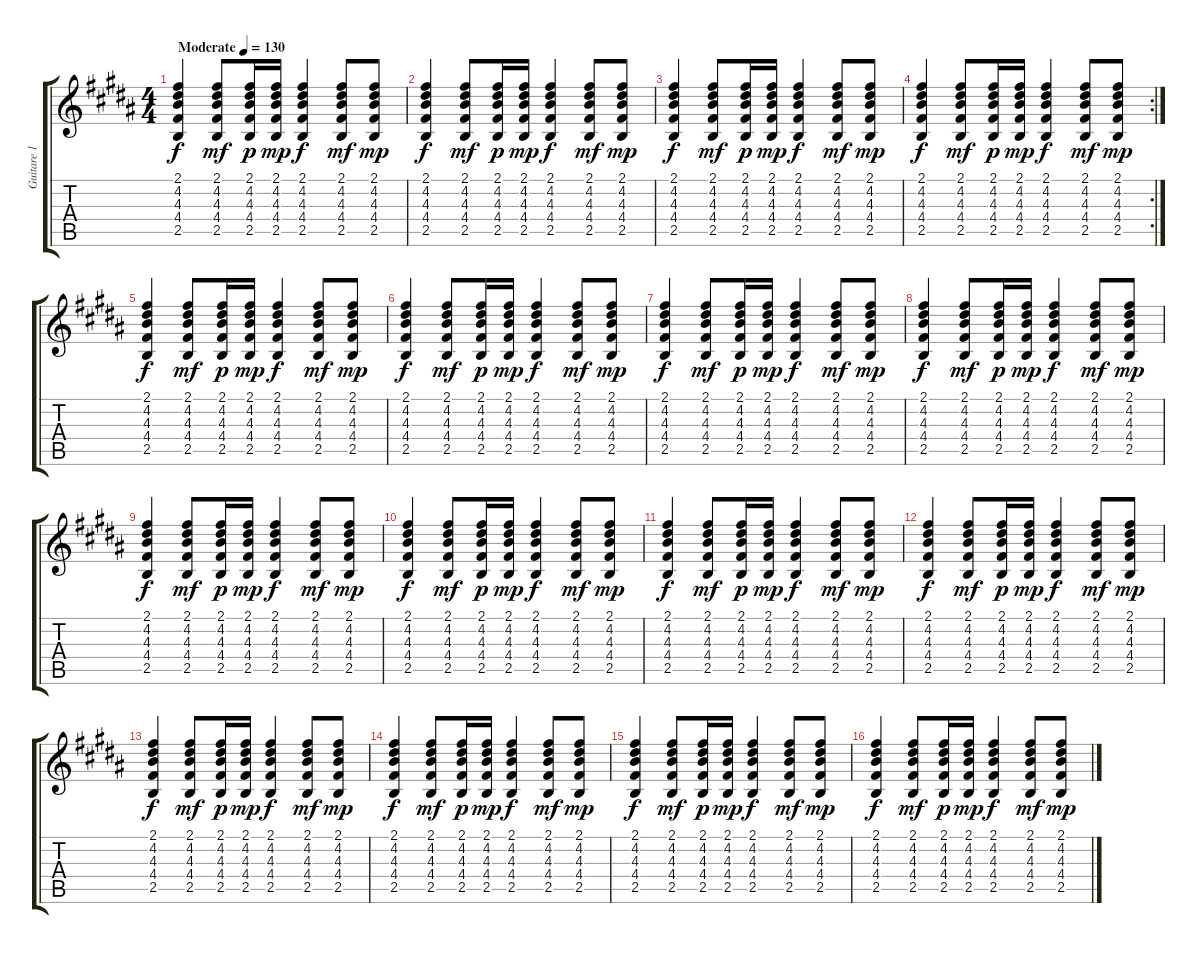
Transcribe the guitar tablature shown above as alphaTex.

\track ("Guitare 1" "Guitare 1") {instrument acousticguitarsteel}
\staff {score tabs}
\tuning (E4 B3 G3 D3 A2 E2) {hide}
\ts (4 4)
\tempo (130 "Moderate")
\clef g2
\ks b
(2.1 4.2 4.3 4.4 2.5).4{dy f instrument acousticguitarsteel} (2.1 4.2 4.3 4.4 2.5).8{dy mf} (2.1 4.2 4.3 4.4 2.5).16{dy p} (2.1 4.2 4.3 4.4 2.5).16{dy mp} (2.1 4.2 4.3 4.4 2.5).4{dy f} (2.1 4.2 4.3 4.4 2.5).8{dy mf} (2.1 4.2 4.3 4.4 2.5).8{dy mp} |
(2.1 4.2 4.3 4.4 2.5).4{dy f} (2.1 4.2 4.3 4.4 2.5).8{dy mf} (2.1 4.2 4.3 4.4 2.5).16{dy p} (2.1 4.2 4.3 4.4 2.5).16{dy mp} (2.1 4.2 4.3 4.4 2.5).4{dy f} (2.1 4.2 4.3 4.4 2.5).8{dy mf} (2.1 4.2 4.3 4.4 2.5).8{dy mp} |
(2.1 4.2 4.3 4.4 2.5).4{dy f} (2.1 4.2 4.3 4.4 2.5).8{dy mf} (2.1 4.2 4.3 4.4 2.5).16{dy p} (2.1 4.2 4.3 4.4 2.5).16{dy mp} (2.1 4.2 4.3 4.4 2.5).4{dy f} (2.1 4.2 4.3 4.4 2.5).8{dy mf} (2.1 4.2 4.3 4.4 2.5).8{dy mp} |
\rc 2
(2.1 4.2 4.3 4.4 2.5).4{dy f} (2.1 4.2 4.3 4.4 2.5).8{dy mf} (2.1 4.2 4.3 4.4 2.5).16{dy p} (2.1 4.2 4.3 4.4 2.5).16{dy mp} (2.1 4.2 4.3 4.4 2.5).4{dy f} (2.1 4.2 4.3 4.4 2.5).8{dy mf} (2.1 4.2 4.3 4.4 2.5).8{dy mp} |
(2.1 4.2 4.3 4.4 2.5).4{dy f} (2.1 4.2 4.3 4.4 2.5).8{dy mf} (2.1 4.2 4.3 4.4 2.5).16{dy p} (2.1 4.2 4.3 4.4 2.5).16{dy mp} (2.1 4.2 4.3 4.4 2.5).4{dy f} (2.1 4.2 4.3 4.4 2.5).8{dy mf} (2.1 4.2 4.3 4.4 2.5).8{dy mp} |
(2.1 4.2 4.3 4.4 2.5).4{dy f} (2.1 4.2 4.3 4.4 2.5).8{dy mf} (2.1 4.2 4.3 4.4 2.5).16{dy p} (2.1 4.2 4.3 4.4 2.5).16{dy mp} (2.1 4.2 4.3 4.4 2.5).4{dy f} (2.1 4.2 4.3 4.4 2.5).8{dy mf} (2.1 4.2 4.3 4.4 2.5).8{dy mp} |
(2.1 4.2 4.3 4.4 2.5).4{dy f} (2.1 4.2 4.3 4.4 2.5).8{dy mf} (2.1 4.2 4.3 4.4 2.5).16{dy p} (2.1 4.2 4.3 4.4 2.5).16{dy mp} (2.1 4.2 4.3 4.4 2.5).4{dy f} (2.1 4.2 4.3 4.4 2.5).8{dy mf} (2.1 4.2 4.3 4.4 2.5).8{dy mp} |
(2.1 4.2 4.3 4.4 2.5).4{dy f} (2.1 4.2 4.3 4.4 2.5).8{dy mf} (2.1 4.2 4.3 4.4 2.5).16{dy p} (2.1 4.2 4.3 4.4 2.5).16{dy mp} (2.1 4.2 4.3 4.4 2.5).4{dy f} (2.1 4.2 4.3 4.4 2.5).8{dy mf} (2.1 4.2 4.3 4.4 2.5).8{dy mp} |
(2.1 4.2 4.3 4.4 2.5).4{dy f} (2.1 4.2 4.3 4.4 2.5).8{dy mf} (2.1 4.2 4.3 4.4 2.5).16{dy p} (2.1 4.2 4.3 4.4 2.5).16{dy mp} (2.1 4.2 4.3 4.4 2.5).4{dy f} (2.1 4.2 4.3 4.4 2.5).8{dy mf} (2.1 4.2 4.3 4.4 2.5).8{dy mp} |
(2.1 4.2 4.3 4.4 2.5).4{dy f} (2.1 4.2 4.3 4.4 2.5).8{dy mf} (2.1 4.2 4.3 4.4 2.5).16{dy p} (2.1 4.2 4.3 4.4 2.5).16{dy mp} (2.1 4.2 4.3 4.4 2.5).4{dy f} (2.1 4.2 4.3 4.4 2.5).8{dy mf} (2.1 4.2 4.3 4.4 2.5).8{dy mp} |
(2.1 4.2 4.3 4.4 2.5).4{dy f} (2.1 4.2 4.3 4.4 2.5).8{dy mf} (2.1 4.2 4.3 4.4 2.5).16{dy p} (2.1 4.2 4.3 4.4 2.5).16{dy mp} (2.1 4.2 4.3 4.4 2.5).4{dy f} (2.1 4.2 4.3 4.4 2.5).8{dy mf} (2.1 4.2 4.3 4.4 2.5).8{dy mp} |
(2.1 4.2 4.3 4.4 2.5).4{dy f} (2.1 4.2 4.3 4.4 2.5).8{dy mf} (2.1 4.2 4.3 4.4 2.5).16{dy p} (2.1 4.2 4.3 4.4 2.5).16{dy mp} (2.1 4.2 4.3 4.4 2.5).4{dy f} (2.1 4.2 4.3 4.4 2.5).8{dy mf} (2.1 4.2 4.3 4.4 2.5).8{dy mp} |
(2.1 4.2 4.3 4.4 2.5).4{dy f} (2.1 4.2 4.3 4.4 2.5).8{dy mf} (2.1 4.2 4.3 4.4 2.5).16{dy p} (2.1 4.2 4.3 4.4 2.5).16{dy mp} (2.1 4.2 4.3 4.4 2.5).4{dy f} (2.1 4.2 4.3 4.4 2.5).8{dy mf} (2.1 4.2 4.3 4.4 2.5).8{dy mp} |
(2.1 4.2 4.3 4.4 2.5).4{dy f} (2.1 4.2 4.3 4.4 2.5).8{dy mf} (2.1 4.2 4.3 4.4 2.5).16{dy p} (2.1 4.2 4.3 4.4 2.5).16{dy mp} (2.1 4.2 4.3 4.4 2.5).4{dy f} (2.1 4.2 4.3 4.4 2.5).8{dy mf} (2.1 4.2 4.3 4.4 2.5).8{dy mp} |
(2.1 4.2 4.3 4.4 2.5).4{dy f} (2.1 4.2 4.3 4.4 2.5).8{dy mf} (2.1 4.2 4.3 4.4 2.5).16{dy p} (2.1 4.2 4.3 4.4 2.5).16{dy mp} (2.1 4.2 4.3 4.4 2.5).4{dy f} (2.1 4.2 4.3 4.4 2.5).8{dy mf} (2.1 4.2 4.3 4.4 2.5).8{dy mp} |
(2.1 4.2 4.3 4.4 2.5).4{dy f} (2.1 4.2 4.3 4.4 2.5).8{dy mf} (2.1 4.2 4.3 4.4 2.5).16{dy p} (2.1 4.2 4.3 4.4 2.5).16{dy mp} (2.1 4.2 4.3 4.4 2.5).4{dy f} (2.1 4.2 4.3 4.4 2.5).8{dy mf} (2.1 4.2 4.3 4.4 2.5).8{dy mp}
